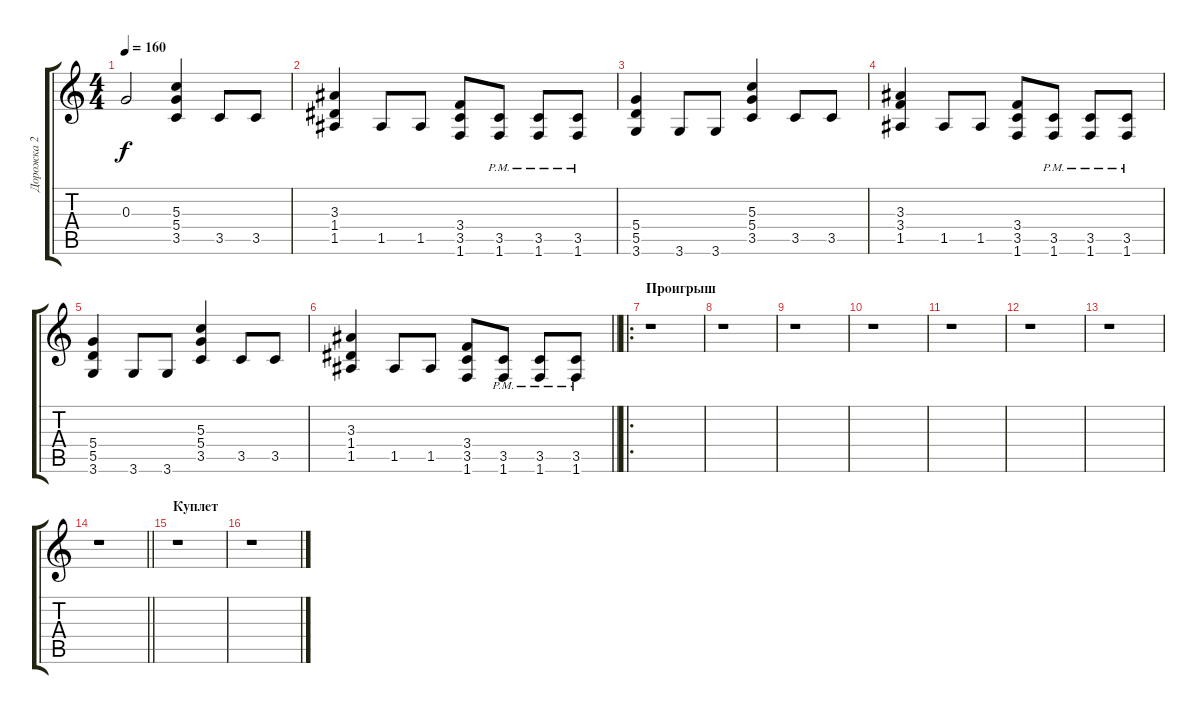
\track ("Дорожка 2" "Дорожка 2") {instrument distortionguitar}
\staff {score tabs}
\tuning (E4 B3 G3 D3 A2 E2) {hide}
\ts (4 4)
\tempo 160
\clef g2
\ks c
0.3.2{dy f} (5.3 5.4 3.5).4 3.5.8 3.5.8 |
(3.3 1.4 1.5).4 1.5.8 1.5.8 (3.4 3.5 1.6).8 (3.5{pm} 1.6{pm}).8 (3.5{pm} 1.6{pm}).8 (3.5{pm} 1.6{pm}).8 |
(5.4 5.5 3.6).4 3.6.8 3.6.8 (5.3 5.4 3.5).4 3.5.8 3.5.8 |
(3.3 3.4 1.5).4 1.5.8 1.5.8 (3.4 3.5 1.6).8 (3.5{pm} 1.6{pm}).8 (3.5{pm} 1.6{pm}).8 (3.5{pm} 1.6{pm}).8 |
(5.4 5.5 3.6).4 3.6.8 3.6.8 (5.3 5.4 3.5).4 3.5.8 3.5.8 |
\barLineRight lightlight
(3.3 1.4 1.5).4 1.5.8 1.5.8 (3.4 3.5 1.6).8 (3.5{pm} 1.6{pm}).8 (3.5{pm} 1.6{pm}).8 (3.5{pm} 1.6{pm}).8 |
\ro
\section ("" "Проигрыш")
r.1 |
r.1 |
r.1 |
r.1 |
r.1 |
r.1 |
r.1 |
\barLineRight lightlight
r.1 |
\section ("" "Куплет")
r.1 |
r.1
